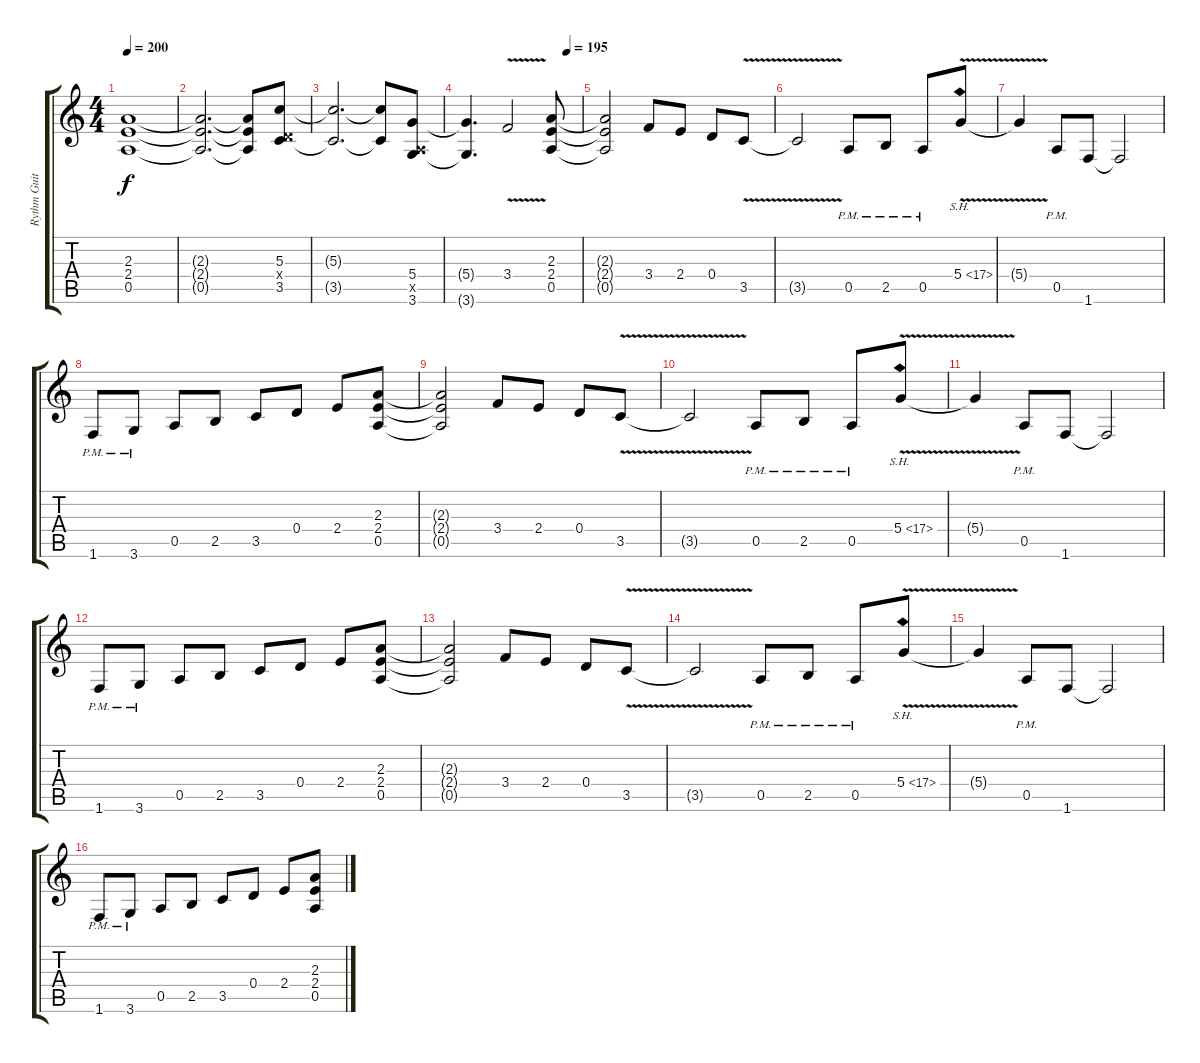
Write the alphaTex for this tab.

\track ("Rythm Guitar" "Rythm Guit") {instrument distortionguitar}
\staff {score tabs}
\tuning (E4 B3 G3 D3 A2 E2) {hide}
\ts (4 4)
\tempo 200
\clef g2
\ks c
(2.3{t} 2.4{t} 0.5{t}).1{dy f} |
(2.3{t} 2.4{t} 0.5{t}).2{d} (2.3{t} 2.4{t} 0.5{t}).8 (5.3 0.4{x} 3.5).8 |
(5.3{t} 3.5{t}).2{d} (5.3{t} 3.5{t}).8 (5.4 0.5{x} 3.6).8 |
\tempo (195 0.875)
(5.4{t} 3.6{t}).4{d} 3.4{v}.2 (2.3 2.4 0.5).8 |
(2.3{t} 2.4{t} 0.5{t}).2 3.4.8 2.4.8 0.4.8 3.5{v}.8 |
3.5{t}.2 0.5{pm}.8 2.5{pm}.8 0.5{pm}.8 5.4{sh 12 v}.8 |
5.4{t}.4 0.5{pm}.8 1.6.8 1.6{t}.2 |
1.6{pm}.8 3.6{pm}.8 0.5.8 2.5.8 3.5.8 0.4.8 2.4.8 (2.3 2.4 0.5).8 |
(2.3{t} 2.4{t} 0.5{t}).2 3.4.8 2.4.8 0.4.8 3.5{v}.8 |
3.5{t}.2 0.5{pm}.8 2.5{pm}.8 0.5{pm}.8 5.4{sh 12 v}.8 |
5.4{t}.4 0.5{pm}.8 1.6.8 1.6{t}.2 |
1.6{pm}.8 3.6{pm}.8 0.5.8 2.5.8 3.5.8 0.4.8 2.4.8 (2.3 2.4 0.5).8 |
(2.3{t} 2.4{t} 0.5{t}).2 3.4.8 2.4.8 0.4.8 3.5{v}.8 |
3.5{t}.2 0.5{pm}.8 2.5{pm}.8 0.5{pm}.8 5.4{sh 12 v}.8 |
5.4{t}.4 0.5{pm}.8 1.6.8 1.6{t}.2 |
1.6{pm}.8 3.6{pm}.8 0.5.8 2.5.8 3.5.8 0.4.8 2.4.8 (2.3 2.4 0.5).8
